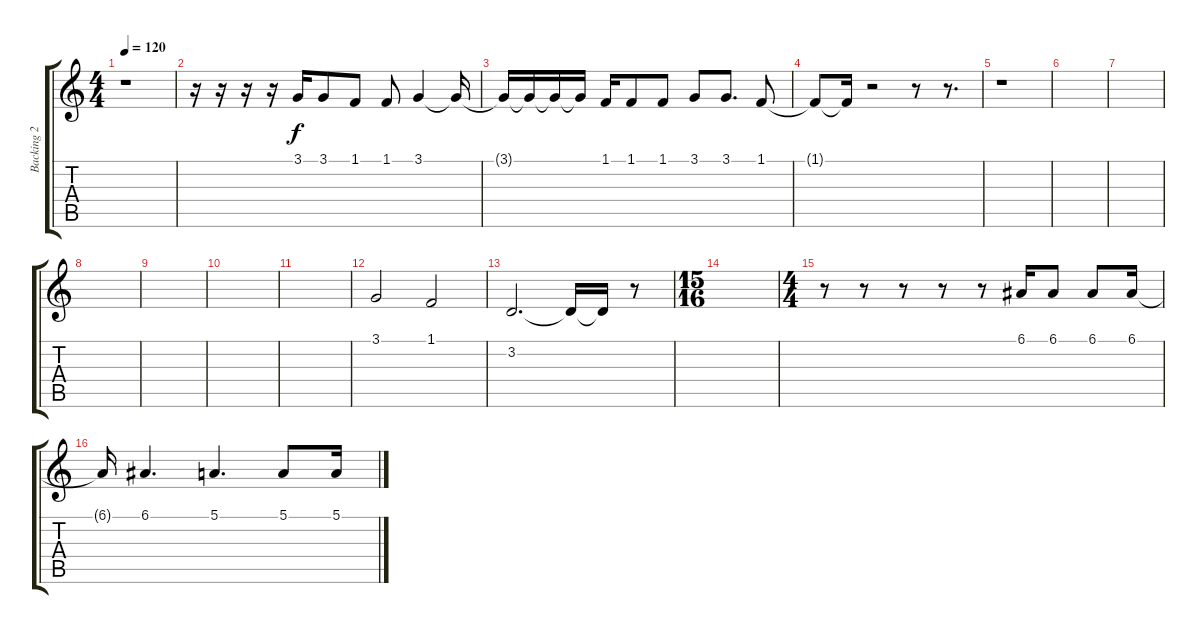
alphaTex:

\track ("Backing 2" "Backing 2") {instrument altosax}
\staff {score tabs}
\tuning (E4 B3 G3 D3 A2 E2) {hide}
\ts (4 4)
\tempo 120
\clef g2
\ks c
r.1{dy f} |
r.16 r.16 r.16 r.16 3.1.16 3.1.8 1.1.8 1.1.8 3.1.4 3.1{t}.16 |
3.1{t}.16 3.1{t}.16 3.1{t}.16 3.1{t}.16 1.1.16 1.1.8 1.1.8 3.1.8 3.1.8{d} 1.1.8 |
1.1{t}.8 1.1{t}.16 r.2 r.8 r.8{d} |
r.1 |
|
|
|
|
|
|
3.1.2 1.1.2 |
3.2.2{d} 3.2{t}.16 3.2{t}.16 r.8 |
\ts (15 16)
|
\ts (4 4)
r.8{volume 7} r.8 r.8 r.8 r.8 6.1.16 6.1.8 6.1.8 6.1.16 |
6.1{t}.16 6.1.4{d} 5.1.4{d} 5.1.8 5.1.16
